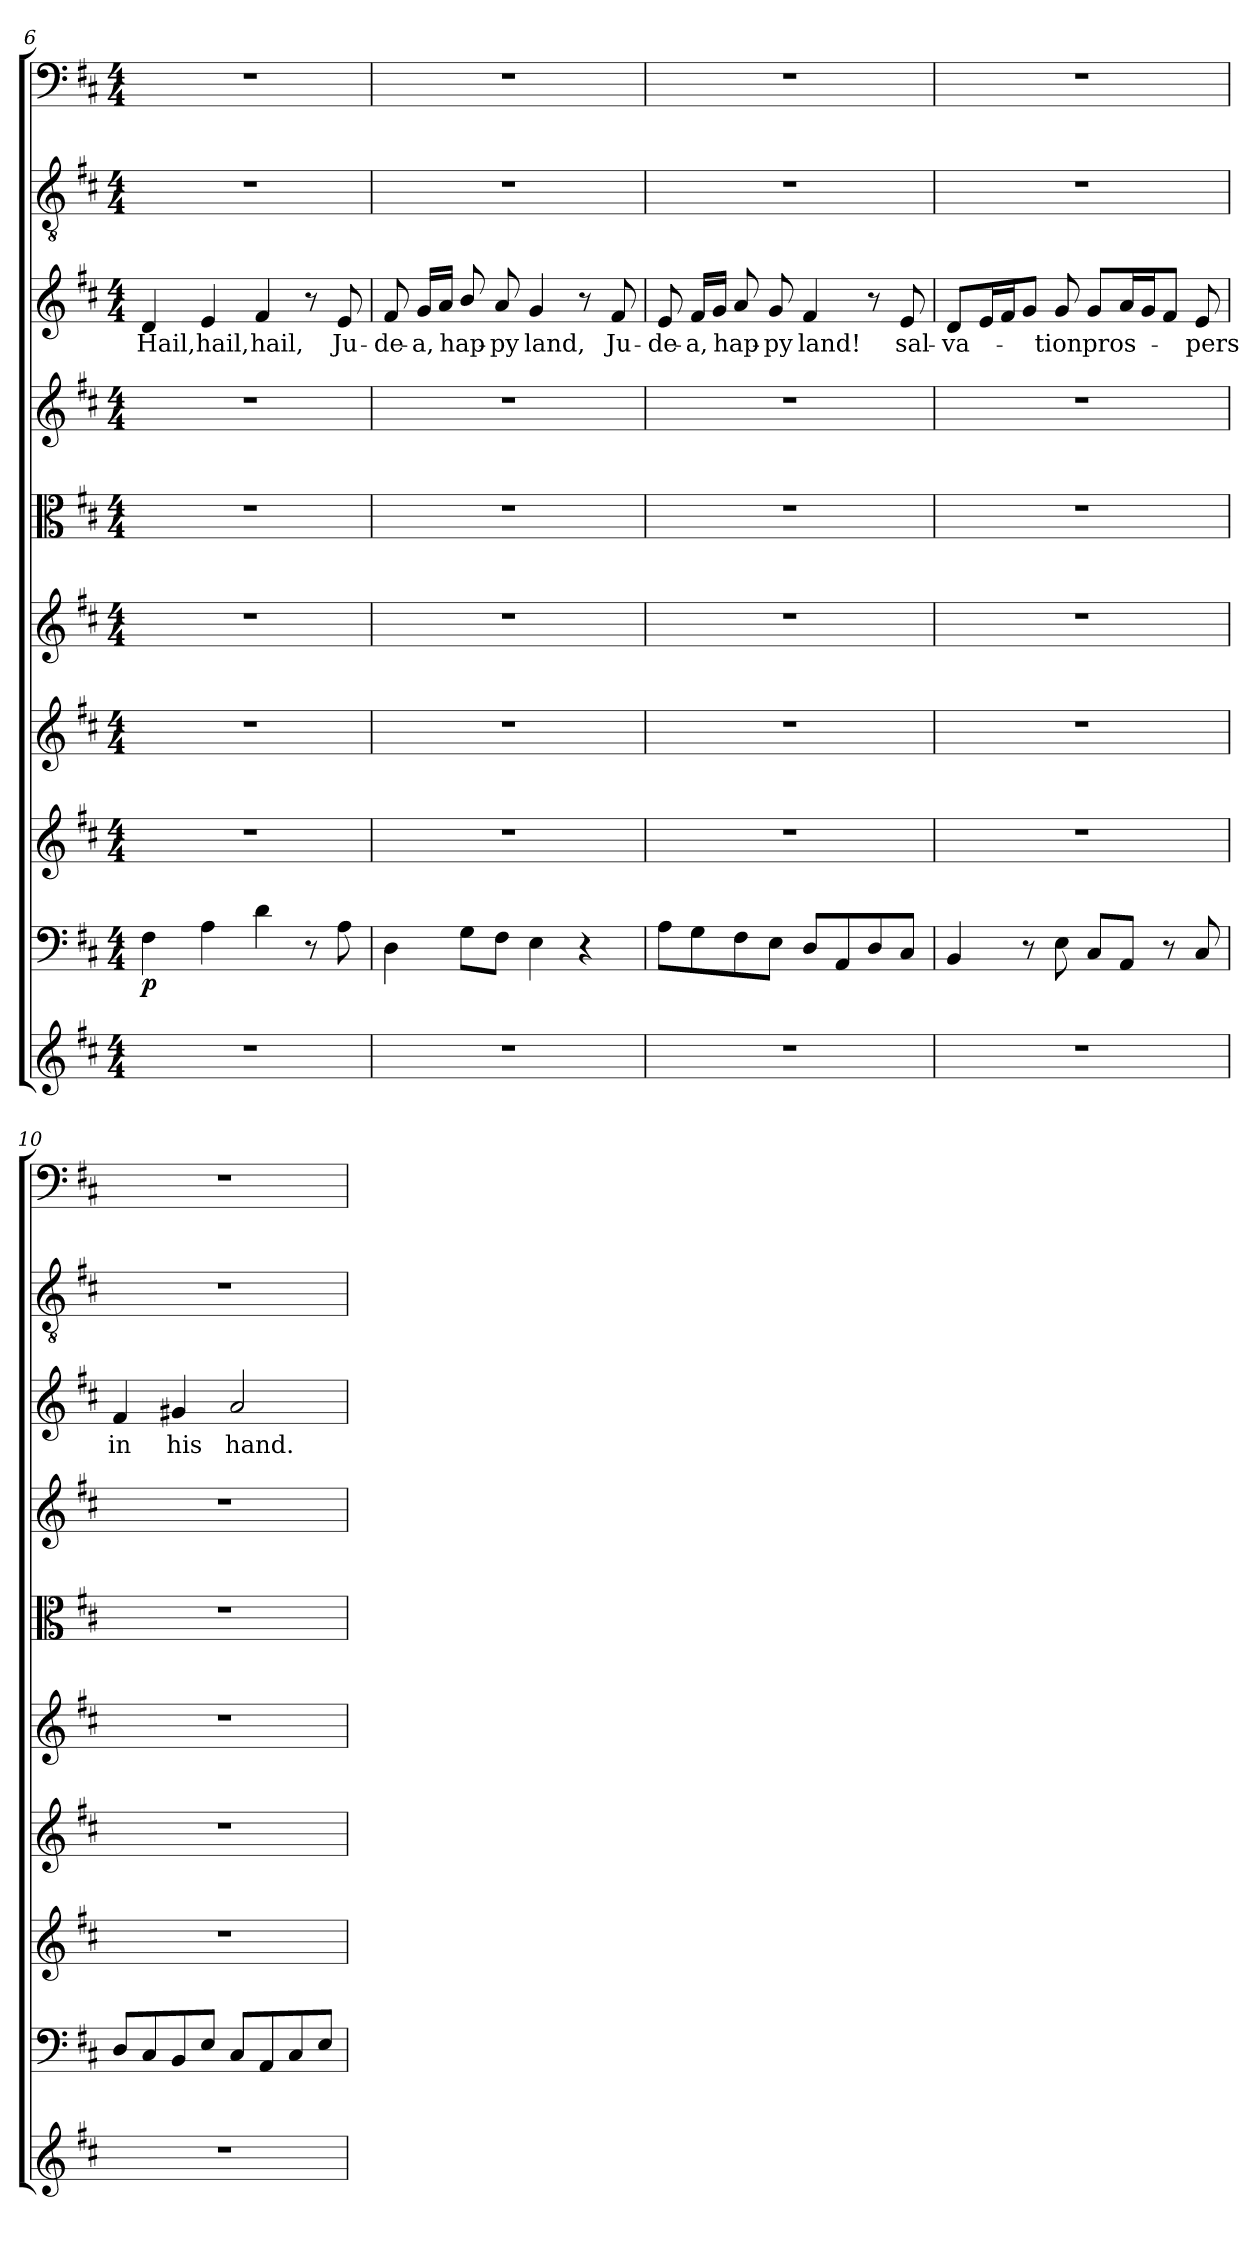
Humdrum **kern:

**kern	**kern	**dynam	**kern	**kern	**kern	**kern	**kern	**kern	**text	**kern	**kern
*part10	*part9	*part9	*part8	*part7	*part6	*part5	*part4	*part3	*part3	*part2	*part1
*staff10	*staff9	*staff9	*staff8	*staff7	*staff6	*staff5	*staff4	*staff3	*staff3	*staff2	*staff1
*clefG2	*clefF4	*	*clefG2	*clefG2	*clefG2	*clefC3	*clefG2	*clefG2	*	*clefGv2	*clefF4
*k[f#c#]	*k[f#c#]	*	*k[f#c#]	*k[f#c#]	*k[f#c#]	*k[f#c#]	*k[f#c#]	*k[f#c#]	*	*k[f#c#]	*k[f#c#]
*D:	*D:	*	*D:	*D:	*D:	*D:	*D:	*D:	*	*D:	*D:
*M4/4	*M4/4	*	*M4/4	*M4/4	*M4/4	*M4/4	*M4/4	*M4/4	*	*M4/4	*M4/4
=6	=6	=6	=6	=6	=6	=6	=6	=6	=6	=6	=6
1r	4F#\	p	1r	1r	1r	1r	1r	4d/	Hail,	1r	1r
.	4A\	.	.	.	.	.	.	4e/	hail,	.	.
.	4d\	.	.	.	.	.	.	4f#/	hail,	.	.
.	8r	.	.	.	.	.	.	8r	.	.	.
.	8A\	.	.	.	.	.	.	8e/	Ju-	.	.
=7	=7	=7	=7	=7	=7	=7	=7	=7	=7	=7	=7
1r	4D\	.	1r	1r	1r	1r	1r	8f#/	-de-	1r	1r
.	.	.	.	.	.	.	.	16g/LL	-a,	.	.
.	.	.	.	.	.	.	.	16a/JJ	.	.	.
.	8G\L	.	.	.	.	.	.	8b/	hap-	.	.
.	8F#\J	.	.	.	.	.	.	8a/	-py	.	.
.	4E\	.	.	.	.	.	.	4g/	land,	.	.
.	4r	.	.	.	.	.	.	8r	.	.	.
.	.	.	.	.	.	.	.	8f#/	Ju-	.	.
=8	=8	=8	=8	=8	=8	=8	=8	=8	=8	=8	=8
1r	8A\L	.	1r	1r	1r	1r	1r	8e/	-de-	1r	1r
.	8G\	.	.	.	.	.	.	16f#/LL	-a,	.	.
.	.	.	.	.	.	.	.	16g/JJ	.	.	.
.	8F#\	.	.	.	.	.	.	8a/	hap-	.	.
.	8E\J	.	.	.	.	.	.	8g/	-py	.	.
.	8D/L	.	.	.	.	.	.	4f#/	land!	.	.
.	8AA/	.	.	.	.	.	.	.	.	.	.
.	8D/	.	.	.	.	.	.	8r	.	.	.
.	8C#/J	.	.	.	.	.	.	8e/	sal-	.	.
=9	=9	=9	=9	=9	=9	=9	=9	=9	=9	=9	=9
1r	4BB/	.	1r	1r	1r	1r	1r	8d/L	-va-	1r	1r
.	.	.	.	.	.	.	.	16e/L	.	.	.
.	.	.	.	.	.	.	.	16f#/J	.	.	.
.	8r	.	.	.	.	.	.	8g/J	.	.	.
.	8E\	.	.	.	.	.	.	8g/	-tion	.	.
.	8C#/L	.	.	.	.	.	.	8g/L	pros-	.	.
.	8AA/J	.	.	.	.	.	.	16a/L	.	.	.
.	.	.	.	.	.	.	.	16g/J	.	.	.
.	8r	.	.	.	.	.	.	8f#/J	.	.	.
.	8C#/	.	.	.	.	.	.	8e/	-pers	.	.
=10	=10	=10	=10	=10	=10	=10	=10	=10	=10	=10	=10
1r	8D/L	.	1r	1r	1r	1r	1r	4f#/	in	1r	1r
.	8C#/	.	.	.	.	.	.	.	.	.	.
.	8BB/	.	.	.	.	.	.	4g#X/	his	.	.
.	8E/J	.	.	.	.	.	.	.	.	.	.
.	8C#/L	.	.	.	.	.	.	2a/	hand.	.	.
.	8AA/	.	.	.	.	.	.	.	.	.	.
.	8C#/	.	.	.	.	.	.	.	.	.	.
.	8E/J	.	.	.	.	.	.	.	.	.	.
=	=	=	=	=	=	=	=	=	=	=	=
*-	*-	*-	*-	*-	*-	*-	*-	*-	*-	*-	*-
